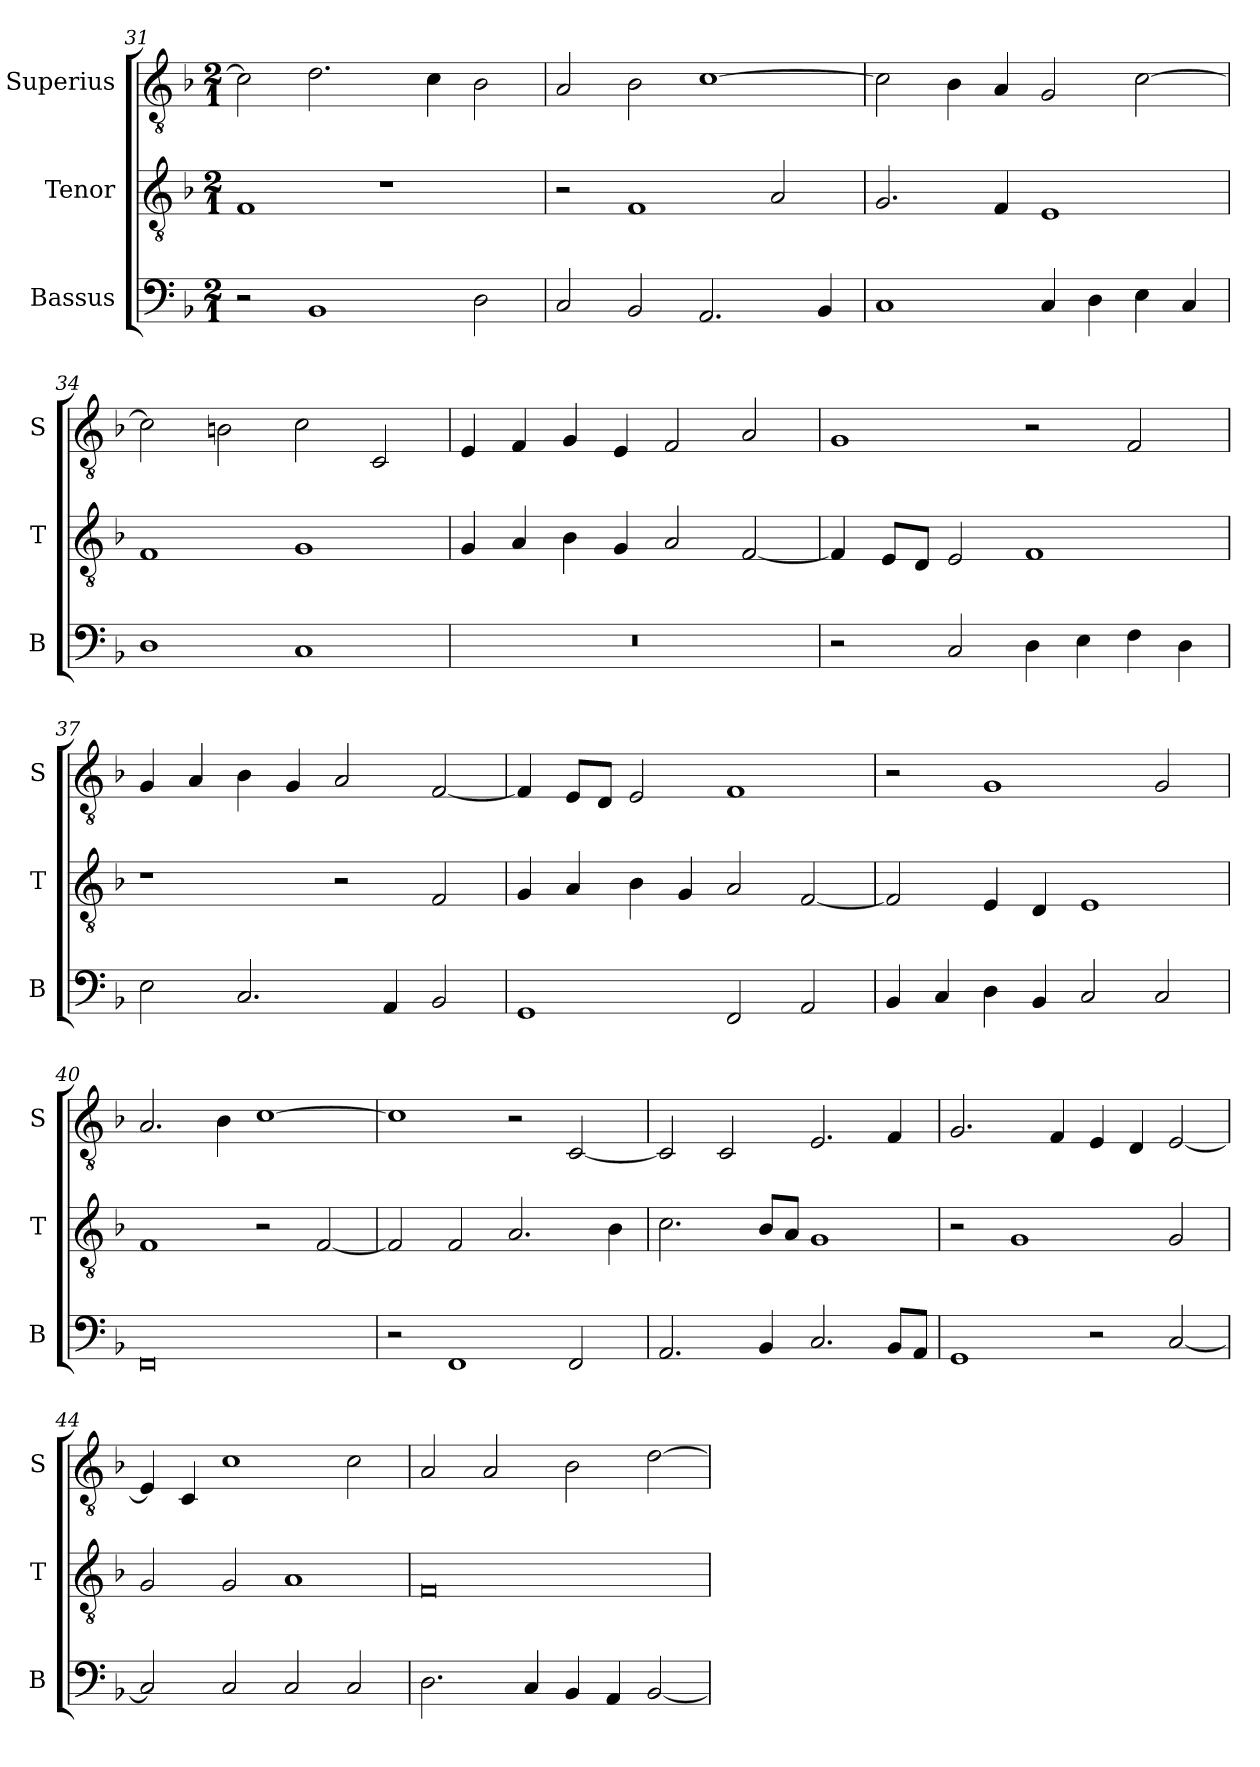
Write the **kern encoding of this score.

**kern	**kern	**kern
*part3	*part2	*part1
*staff3	*staff2	*staff1
*I"Bassus	*I"Tenor	*I"Superius
*I'B	*I'T	*I'S
*clefF4	*clefGv2	*clefGv2
*k[b-]	*k[b-]	*k[b-]
*F:	*F:	*F:
*M2/1	*M2/1	*M2/1
=31	=31	=31
2r	1F	2c]
1BB-	.	2.d
.	1r	.
.	.	4c
2D	.	2B-
=32	=32	=32
2C	2r	2A
2BB-	1F	2B-
2.AA	.	[1c
.	2A	.
4BB-	.	.
=33	=33	=33
1C	2.G	2c]
.	.	4B-
.	4F	4A
4C	1E	2G
4D	.	.
4E	.	[2c
4C	.	.
=34	=34	=34
1D	1F	2c]
.	.	2Bn
1C	1G	2c
.	.	2C
=35	=35	=35
0r	4G	4E
.	4A	4F
.	4B-	4G
.	4G	4E
.	2A	2F
.	[2F	2A
=36	=36	=36
2r	4F]	1G
.	8EL	.
.	8DJ	.
2C	2E	.
4D	1F	2r
4E	.	.
4F	.	2F
4D	.	.
=37	=37	=37
2E	1r	4G
.	.	4A
2.C	.	4B-
.	.	4G
.	2r	2A
4AA	.	.
2BB-	2F	[2F
=38	=38	=38
1GG	4G	4F]
.	4A	8EL
.	.	8DJ
.	4B-	2E
.	4G	.
2FF	2A	1F
2AA	[2F	.
=39	=39	=39
4BB-	2F]	2r
4C	.	.
4D	4E	1G
4BB-	4D	.
2C	1E	.
2C	.	2G
=40	=40	=40
0FF	1F	2.A
.	.	4B-
.	2r	[1c
.	[2F	.
=41	=41	=41
2r	2F]	1c]
1FF	2F	.
.	2.A	2r
2FF	.	[2C
.	4B-	.
=42	=42	=42
2.AA	2.c	2C]
.	.	2C
4BB-	8B-L	.
.	8AJ	.
2.C	1G	2.E
8BB-L	.	4F
8AAJ	.	.
=43	=43	=43
1GG	2r	2.G
.	1G	.
.	.	4F
2r	.	4E
.	.	4D
[2C	2G	[2E
=44	=44	=44
2C]	2G	4E]
.	.	4C
2C	2G	1c
2C	1A	.
2C	.	2c
=45	=45	=45
2.D	0F	2A
.	.	2A
4C	.	.
4BB-	.	2B-
4AA	.	.
[2BB-	.	[2d
=	=	=
*-	*-	*-
